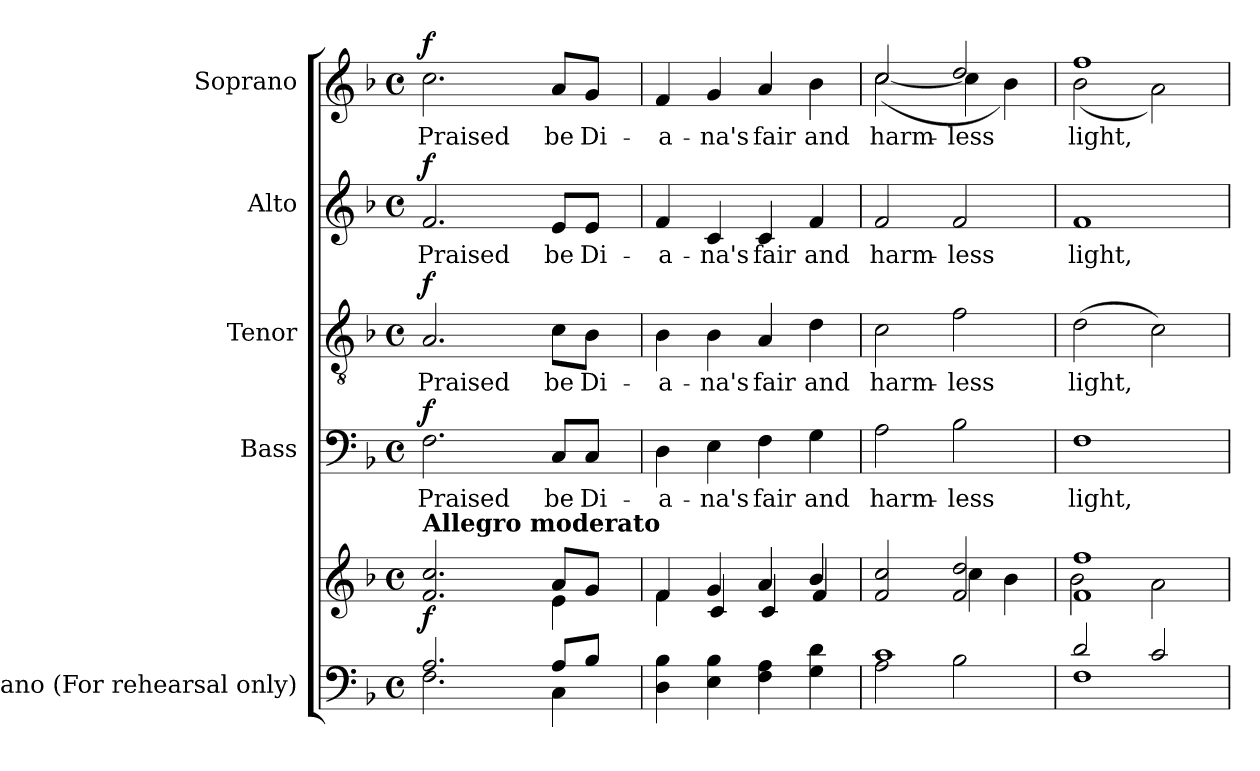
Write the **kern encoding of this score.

**kern	**kern	**dynam	**kern	**text	**dynam	**kern	**text	**dynam	**kern	**text	**dynam	**kern	**text	**dynam
*part5	*part5	*part5	*part4	*part4	*part4	*part3	*part3	*part3	*part2	*part2	*part2	*part1	*part1	*part1
*staff6	*staff5	*staff5/6	*staff4	*staff4	*staff4	*staff3	*staff3	*staff3	*staff2	*staff2	*staff2	*staff1	*staff1	*staff1
*I"Piano (For  rehearsal  only)	*	*	*I"Bass	*	*	*I"Tenor	*	*	*I"Alto	*	*	*I"Soprano	*	*
*I'Pno.	*	*	*I'B.	*	*	*I'T.	*	*	*I'A.	*	*	*I'S.	*	*
!!LO:PB:g=z
*clefF4	*clefG2	*	*clefF4	*	*	*clefGv2	*	*	*clefG2	*	*	*clefG2	*	*
*	*	*	*	*	*	*ITrd7c12	*	*	*	*	*	*	*	*
*k[b-]	*k[b-]	*	*k[b-]	*	*	*k[b-]	*	*	*k[b-]	*	*	*k[b-]	*	*
*F:	*F:	*	*F:	*	*	*F:	*	*	*F:	*	*	*F:	*	*
*M4/4	*M4/4	*	*M4/4	*	*	*M4/4	*	*	*M4/4	*	*	*M4/4	*	*
*met(c)	*met(c)	*	*met(c)	*	*	*met(c)	*	*	*met(c)	*	*	*met(c)	*	*
*MM120	*MM120	*	*MM120	*	*	*MM120	*	*	*MM120	*	*	*MM120	*	*
=1	=1	=1	=1	=1	=1	=1	=1	=1	=1	=1	=1	=1	=1	=1
*^	*^	*	*	*	*	*	*	*	*	*	*	*	*	*
!	!	!	!	!	!	!LO:LY:b:color=#000000	!	!	!	!	!	!	!	!	!	!
!	!	!	!	!	!	!	!	!	!LO:LY:b:color=#000000	!	!	!	!	!	!	!
!	!	!	!	!	!	!	!	!	!	!	!	!LO:LY:b:color=#000000	!	!	!	!
!	!	!	!	!	!	!	!	!	!	!	!	!	!	!LO:TX:a:B:t=Allegro moderato	!	!
!	!	!LO:TX:a:B:t=Allegro moderato	!	!	!	!	!	!	!	!	!	!	!	!	!	!
!	!	!	!	!	!	!	!	!	!	!	!	!	!	!	!LO:LY:b:color=#000000	!
*	*	*	*^	*	*	*	*	*	*	*	*	*	*	*^	*	*
2.Ai/	2.Fi\	2.fi/ 2.cci	2.ryy	2ryy	f	2.Fi\	Praised	f	2.AAi/	Praised	f	2.fi/	Praised	f	2.cci\	2ryy	Praised	f
.	.	.	.	4ryy	.	.	.	.	.	.	.	.	.	.	.	4ryy	.	.
!	!	!	!	!	!	!	!LO:LY:b:color=#000000	!	!	!	!	!	!	!	!	!	!	!
!	!	!	!	!	!	!	!	!	!	!LO:LY:b:color=#000000	!	!	!	!	!	!	!	!
!	!	!	!	!	!	!	!	!	!	!	!	!	!LO:LY:b:color=#000000	!	!	!	!	!
!	!	!	!	!	!	!	!	!	!	!	!	!	!	!	!	!	!LO:LY:b:color=#000000	!
8Ai/L	4Ci\	8ai/L	4ei\	8ryy	.	8Ci/L	be	.	8Ci\L	be	.	8ei/L	be	.	8ai/L	8ryy	be	.
!	!	!	!	!	!	!	!LO:LY:b:color=#000000	!	!	!	!	!	!	!	!	!	!	!
!	!	!	!	!	!	!	!	!	!	!LO:LY:b:color=#000000	!	!	!	!	!	!	!	!
!	!	!	!	!	!	!	!	!	!	!	!	!	!LO:LY:b:color=#000000	!	!	!	!	!
!	!	!	!	!	!	!	!	!	!	!	!	!	!	!	!	!	!LO:LY:b:color=#000000	!
8B-i/J	.	8gi/J	.	16ryy	.	8Ci/J	Di-	.	8BB-i\J	Di-	.	8ei/J	Di-	.	8gi/J	16ryy	Di-	.
.	.	.	.	32ryy	.	.	.	.	.	.	.	.	.	.	.	32ryy	.	.
.	.	.	.	64ryy	.	.	.	.	.	.	.	.	.	.	.	64ryy	.	.
.	.	.	.	128...ryy	.	.	.	.	.	.	.	.	.	.	.	128...ryy	.	.
*	*	*MM112	*	*	*	*	*	*	*	*	*	*	*	*	*MM112	*	*	*
.	.	.	.	1024ryy	.	.	.	.	.	.	.	.	.	.	.	1024ryy	.	.
*v	*v	*	*	*	*	*	*	*	*	*	*	*	*	*	*v	*v	*	*
*	*	*v	*v	*	*	*	*	*	*	*	*	*	*	*	*	*
=2	=2	=2	=2	=2	=2	=2	=2	=2	=2	=2	=2	=2	=2	=2	=2
*^	*	*^	*	*	*	*	*	*	*	*	*	*	*^	*	*
!	!	!	!	!	!	!	!LO:LY:b:color=#000000	!	!	!	!	!	!	!	!	!	!	!
*v	*v	*	*	*	*	*	*	*	*	*	*	*	*	*	*v	*v	*	*
*	*	*v	*v	*	*	*	*	*	*	*	*	*	*	*	*	*
*^	*	*^	*	*	*	*	*	*	*	*	*	*	*^	*	*
!	!	!	!	!	!	!	!	!	!	!LO:LY:b:color=#000000	!	!	!	!	!	!	!	!
*v	*v	*	*	*	*	*	*	*	*	*	*	*	*	*	*v	*v	*	*
*	*	*v	*v	*	*	*	*	*	*	*	*	*	*	*	*	*
*^	*	*^	*	*	*	*	*	*	*	*	*	*	*^	*	*
!	!	!	!	!	!	!	!	!	!	!	!	!	!LO:LY:b:color=#000000	!	!	!	!	!
*v	*v	*	*	*	*	*	*	*	*	*	*	*	*	*	*v	*v	*	*
*	*	*v	*v	*	*	*	*	*	*	*	*	*	*	*	*	*
*^	*	*^	*	*	*	*	*	*	*	*	*	*	*^	*	*
!	!	!	!	!	!	!	!	!	!	!	!	!	!	!	!	!	!LO:LY:b:color=#000000	!
*v	*v	*	*	*	*	*	*	*	*	*	*	*	*	*	*v	*v	*	*
*	*	*v	*v	*	*	*	*	*	*	*	*	*	*	*	*	*
4Di\ 4B-i	4fi/	4fi\	.	4Di\	-a-	.	4BB-i\	-a-	.	4fi/	-a-	.	4fi/	-a-	.
!	!	!	!	!	!LO:LY:b:color=#000000	!	!	!	!	!	!	!	!	!	!
!	!	!	!	!	!	!	!	!LO:LY:b:color=#000000	!	!	!	!	!	!	!
!	!	!	!	!	!	!	!	!	!	!	!LO:LY:b:color=#000000	!	!	!	!
!	!	!	!	!	!	!	!	!	!	!	!	!	!	!LO:LY:b:color=#000000	!
4Ei\ 4B-i	4gi/	4ci/	.	4Ei\	-na's	.	4BB-i\	-na's	.	4ci/	-na's	.	4gi/	-na's	.
!	!	!	!	!	!LO:LY:b:color=#000000	!	!	!	!	!	!	!	!	!	!
!	!	!	!	!	!	!	!	!LO:LY:b:color=#000000	!	!	!	!	!	!	!
!	!	!	!	!	!	!	!	!	!	!	!LO:LY:b:color=#000000	!	!	!	!
!	!	!	!	!	!	!	!	!	!	!	!	!	!	!LO:LY:b:color=#000000	!
4Fi\ 4Ai	4ai/	4ci/	.	4Fi\	fair	.	4AAi/	fair	.	4ci/	fair	.	4ai/	fair	.
!	!	!	!	!	!LO:LY:b:color=#000000	!	!	!	!	!	!	!	!	!	!
!	!	!	!	!	!	!	!	!LO:LY:b:color=#000000	!	!	!	!	!	!	!
!	!	!	!	!	!	!	!	!	!	!	!LO:LY:b:color=#000000	!	!	!	!
!	!	!	!	!	!	!	!	!	!	!	!	!	!	!LO:LY:b:color=#000000	!
4Gi\ 4di	4b-i/	4fi/	.	4Gi\	and	.	4Di\	and	.	4fi/	and	.	4b-i\	and	.
=3	=3	=3	=3	=3	=3	=3	=3	=3	=3	=3	=3	=3	=3	=3	=3
*^	*	*	*	*	*	*	*	*	*	*	*	*	*	*	*
!	!	!	!	!	!	!LO:LY:b:color=#000000	!	!	!	!	!	!	!	!	!	!
!	!	!	!	!	!	!	!	!	!LO:LY:b:color=#000000	!	!	!	!	!	!	!
!	!	!	!	!	!	!	!	!	!	!	!	!LO:LY:b:color=#000000	!	!	!	!
!	!	!	!	!	!	!	!	!	!	!	!	!	!	!	!LO:LY:b:color=#000000	!
*	*	*	*	*	*	*	*	*	*	*	*	*	*	*^	*	*
1ci	2Ai\	2fi/ 2cci	2ryy	.	2Ai\	harm-	.	2Ci\	harm-	.	2fi/	harm-	.	2cci/	([2cci\	harm-	.
!	!	!	!	!	!	!LO:LY:b:color=#000000	!	!	!	!	!	!	!	!	!	!	!
!	!	!	!	!	!	!	!	!	!LO:LY:b:color=#000000	!	!	!	!	!	!	!	!
!	!	!	!	!	!	!	!	!	!	!	!	!LO:LY:b:color=#000000	!	!	!	!	!
!	!	!	!	!	!	!	!	!	!	!	!	!	!	!	!	!LO:LY:b:color=#000000	!
.	2B-i\	2fi/ 2ddi	4cci\	.	2B-i\	-less	.	2Fi\	-less	.	2fi/	-less	.	2ddi/	4cci\]	-less	.
.	.	.	4b-i\	.	.	.	.	.	.	.	.	.	.	.	4b-i\)	.	.
=4	=4	=4	=4	=4	=4	=4	=4	=4	=4	=4	=4	=4	=4	=4	=4	=4	=4
!	!	!	!	!	!	!LO:LY:b:color=#000000	!	!	!	!	!	!	!	!	!	!	!
!	!	!	!	!	!	!	!	!	!LO:LY:b:color=#000000	!	!	!	!	!	!	!	!
!	!	!	!	!	!	!	!	!	!	!	!	!LO:LY:b:color=#000000	!	!	!	!	!
!	!	!	!	!	!	!	!	!	!	!	!	!	!	!	!	!LO:LY:b:color=#000000	!
2di/	1Fi	1fi 1ffi	2b-i\	.	1Fi	light,	.	(2Di\	light,	.	1fi	light,	.	1ffi	(2b-i\	light,	.
2ci/	.	.	2ai\	.	.	.	.	2Ci\)	.	.	.	.	.	.	2ai\)	.	.
*v	*v	*	*	*	*	*	*	*	*	*	*	*	*	*v	*v	*	*
*	*v	*v	*	*	*	*	*	*	*	*	*	*	*	*	*
=	=	=	=	=	=	=	=	=	=	=	=	=	=	=
*-	*-	*-	*-	*-	*-	*-	*-	*-	*-	*-	*-	*-	*-	*-
